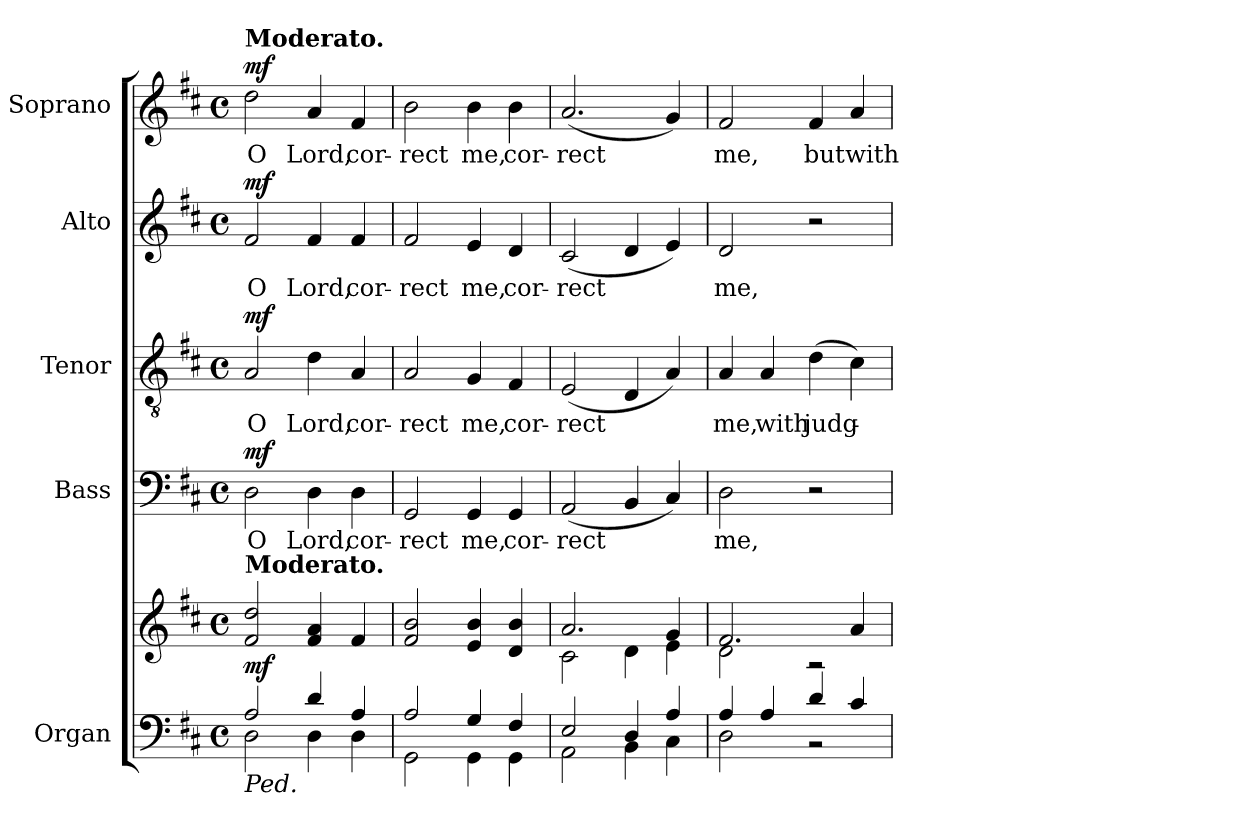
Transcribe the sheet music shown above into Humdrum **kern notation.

**kern	**kern	**dynam	**kern	**text	**dynam	**kern	**text	**dynam	**kern	**text	**dynam	**kern	**text	**dynam
*part5	*part5	*part5	*part4	*part4	*part4	*part3	*part3	*part3	*part2	*part2	*part2	*part1	*part1	*part1
*staff6	*staff5	*staff5/6	*staff4	*staff4	*staff4	*staff3	*staff3	*staff3	*staff2	*staff2	*staff2	*staff1	*staff1	*staff1
*I"Organ	*	*	*I"Bass	*	*	*I"Tenor	*	*	*I"Alto	*	*	*I"Soprano	*	*
*I'Org.	*	*	*I'B.	*	*	*I'T.	*	*	*I'A.	*	*	*I'S.	*	*
!!LO:PB:g=z
*clefF4	*clefG2	*	*clefF4	*	*	*clefGv2	*	*	*clefG2	*	*	*clefG2	*	*
*	*	*	*	*	*	*ITrd7c12	*	*	*	*	*	*	*	*
*k[f#c#]	*k[f#c#]	*	*k[f#c#]	*	*	*k[f#c#]	*	*	*k[f#c#]	*	*	*k[f#c#]	*	*
*D:	*D:	*	*D:	*	*	*D:	*	*	*D:	*	*	*D:	*	*
*M4/4	*M4/4	*	*M4/4	*	*	*M4/4	*	*	*M4/4	*	*	*M4/4	*	*
*met(c)	*met(c)	*	*met(c)	*	*	*met(c)	*	*	*met(c)	*	*	*met(c)	*	*
*MM100	*MM100	*	*MM100	*	*	*MM100	*	*	*MM100	*	*	*MM100	*	*
=1	=1	=1	=1	=1	=1	=1	=1	=1	=1	=1	=1	=1	=1	=1
*^	*	*	*	*	*	*	*	*	*	*	*	*	*	*
!	!	!	!	!	!LO:LY:b:color=#000000	!	!	!	!	!	!	!	!	!	!
!	!	!	!	!	!	!	!	!LO:LY:b:color=#000000	!	!	!	!	!	!	!
!	!	!	!	!	!	!	!	!	!	!	!LO:LY:b:color=#000000	!	!	!	!
!	!	!	!	!	!	!	!	!	!	!	!	!	!LO:TX:a:B:t=Moderato.	!	!
!	!	!LO:TX:a:B:t=Moderato.	!	!	!	!	!	!	!	!	!	!	!	!	!
!LO:TX:b:i:t=Ped.	!	!	!	!	!	!	!	!	!	!	!	!	!	!	!
!	!	!	!	!	!	!	!	!	!	!	!	!	!	!LO:LY:b:color=#000000	!
2Ai/	2Di\	2f#i/ 2ddi	mf	2Di\	O	mf	2AAi/	O	mf	2f#i/	O	mf	2ddi\	O	mf
!	!	!	!	!	!LO:LY:b:color=#000000	!	!	!	!	!	!	!	!	!	!
!	!	!	!	!	!	!	!	!LO:LY:b:color=#000000	!	!	!	!	!	!	!
!	!	!	!	!	!	!	!	!	!	!	!LO:LY:b:color=#000000	!	!	!	!
!	!	!	!	!	!	!	!	!	!	!	!	!	!	!LO:LY:b:color=#000000	!
4di/	4Di\	4f#i/ 4ai	.	4Di\	Lord,	.	4Di\	Lord,	.	4f#i/	Lord,	.	4ai/	Lord,	.
!	!	!	!	!	!LO:LY:b:color=#000000	!	!	!	!	!	!	!	!	!	!
!	!	!	!	!	!	!	!	!LO:LY:b:color=#000000	!	!	!	!	!	!	!
!	!	!	!	!	!	!	!	!	!	!	!LO:LY:b:color=#000000	!	!	!	!
!	!	!	!	!	!	!	!	!	!	!	!	!	!	!LO:LY:b:color=#000000	!
4Ai/	4Di\	4f#i/	.	4Di\	cor-	.	4AAi/	cor-	.	4f#i/	cor-	.	4f#i/	cor-	.
=2	=2	=2	=2	=2	=2	=2	=2	=2	=2	=2	=2	=2	=2	=2	=2
!	!	!	!	!	!LO:LY:b:color=#000000	!	!	!	!	!	!	!	!	!	!
!	!	!	!	!	!	!	!	!LO:LY:b:color=#000000	!	!	!	!	!	!	!
!	!	!	!	!	!	!	!	!	!	!	!LO:LY:b:color=#000000	!	!	!	!
!	!	!	!	!	!	!	!	!	!	!	!	!	!	!LO:LY:b:color=#000000	!
2Ai/	2GGi\	2f#i/ 2bi	.	2GGi/	-rect	.	2AAi/	-rect	.	2f#i/	-rect	.	2bi\	-rect	.
!	!	!	!	!	!LO:LY:b:color=#000000	!	!	!	!	!	!	!	!	!	!
!	!	!	!	!	!	!	!	!LO:LY:b:color=#000000	!	!	!	!	!	!	!
!	!	!	!	!	!	!	!	!	!	!	!LO:LY:b:color=#000000	!	!	!	!
!	!	!	!	!	!	!	!	!	!	!	!	!	!	!LO:LY:b:color=#000000	!
4Gi/	4GGi\	4ei/ 4bi	.	4GGi/	me,	.	4GGi/	me,	.	4ei/	me,	.	4bi\	me,	.
!	!	!	!	!	!LO:LY:b:color=#000000	!	!	!	!	!	!	!	!	!	!
!	!	!	!	!	!	!	!	!LO:LY:b:color=#000000	!	!	!	!	!	!	!
!	!	!	!	!	!	!	!	!	!	!	!LO:LY:b:color=#000000	!	!	!	!
!	!	!	!	!	!	!	!	!	!	!	!	!	!	!LO:LY:b:color=#000000	!
4F#i/	4GGi\	4di/ 4bi	.	4GGi/	cor-	.	4FF#i/	cor-	.	4di/	cor-	.	4bi\	cor-	.
=3	=3	=3	=3	=3	=3	=3	=3	=3	=3	=3	=3	=3	=3	=3	=3
*	*	*^	*	*	*	*	*	*	*	*	*	*	*	*	*
!	!	!	!	!	!	!LO:LY:b:color=#000000	!	!	!	!	!	!	!	!	!	!
!	!	!	!	!	!	!	!	!	!LO:LY:b:color=#000000	!	!	!	!	!	!	!
!	!	!	!	!	!	!	!	!	!	!	!	!LO:LY:b:color=#000000	!	!	!	!
!	!	!	!	!	!	!	!	!	!	!	!	!	!	!	!LO:LY:b:color=#000000	!
2Ei/	2AAi\	2.ai/	2c#i\	.	(2AAi/	-rect	.	(2EEi/	-rect	.	(2c#i/	-rect	.	(2.ai/	-rect	.
4Di/	4BBi\	.	4di\	.	4BBi/	.	.	4DDi/	.	.	4di/	.	.	.	.	.
4Ai/	4C#i\	4gi/	4ei\	.	4C#i/)	.	.	4AAi/)	.	.	4ei/)	.	.	4gi/)	.	.
=4	=4	=4	=4	=4	=4	=4	=4	=4	=4	=4	=4	=4	=4	=4	=4	=4
!	!	!	!	!	!	!LO:LY:b:color=#000000	!	!	!	!	!	!	!	!	!	!
!	!	!	!	!	!	!	!	!	!LO:LY:b:color=#000000	!	!	!	!	!	!	!
!	!	!	!	!	!	!	!	!	!	!	!	!LO:LY:b:color=#000000	!	!	!	!
!	!	!	!	!	!	!	!	!	!	!	!	!	!	!	!LO:LY:b:color=#000000	!
4Ai/	2Di\	2.f#i/	2di\	.	2Di\	me,	.	4AAi/	me,	.	2di/	me,	.	2f#i/	me,	.
!	!	!	!	!	!	!	!	!	!LO:LY:b:color=#000000	!	!	!	!	!	!	!
4Ai/	.	.	.	.	.	.	.	4AAi/	with	.	.	.	.	.	.	.
!	!	!	!	!	!	!	!	!	!LO:LY:b:color=#000000	!	!	!	!	!	!	!
!	!	!	!	!	!	!	!	!	!	!	!	!	!	!	!LO:LY:b:color=#000000	!
4di/	2r	.	2r	.	2r	.	.	(4Di\	judg-	.	2r	.	.	4f#i/	but	.
!	!	!	!	!	!	!	!	!	!	!	!	!	!	!	!LO:LY:b:color=#000000	!
4c#i/	.	4ai/	.	.	.	.	.	4C#i\)	.	.	.	.	.	4ai/	with	.
*v	*v	*	*	*	*	*	*	*	*	*	*	*	*	*	*	*
*	*v	*v	*	*	*	*	*	*	*	*	*	*	*	*	*
=	=	=	=	=	=	=	=	=	=	=	=	=	=	=
*-	*-	*-	*-	*-	*-	*-	*-	*-	*-	*-	*-	*-	*-	*-
